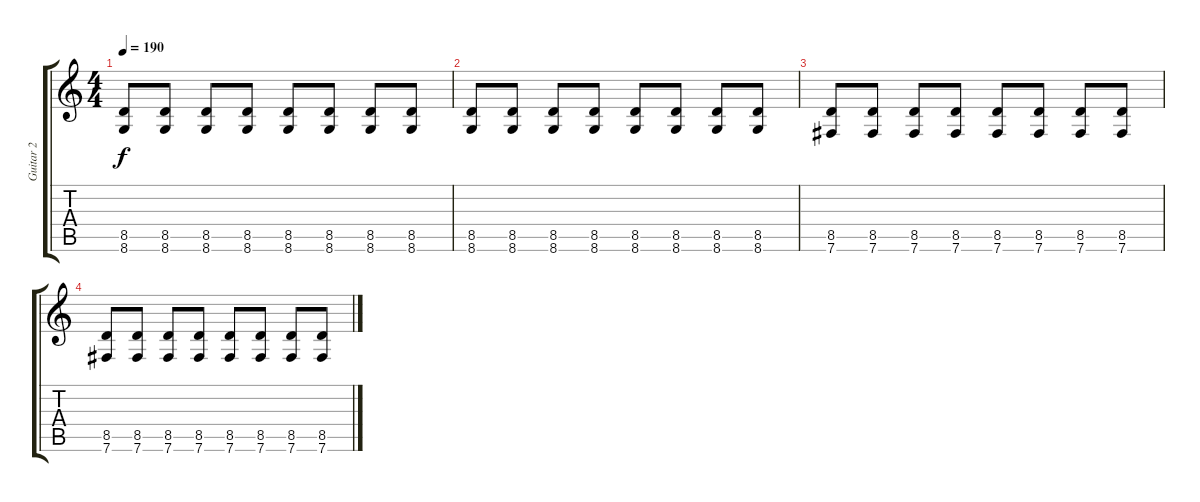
\track ("Guitar 2" "Guitar 2") {instrument distortionguitar}
\staff {score tabs}
\tuning (Db4 Ab3 E3 B2 Gb2 B1) {hide}
\ts (4 4)
\tempo 190
\clef g2
\ks c
(8.5 8.6).8{dy f} (8.5 8.6).8 (8.5 8.6).8 (8.5 8.6).8 (8.5 8.6).8 (8.5 8.6).8 (8.5 8.6).8 (8.5 8.6).8 |
(8.5 8.6).8 (8.5 8.6).8 (8.5 8.6).8 (8.5 8.6).8 (8.5 8.6).8 (8.5 8.6).8 (8.5 8.6).8 (8.5 8.6).8 |
(8.5 7.6).8 (8.5 7.6).8 (8.5 7.6).8 (8.5 7.6).8 (8.5 7.6).8 (8.5 7.6).8 (8.5 7.6).8 (8.5 7.6).8 |
(8.5 7.6).8 (8.5 7.6).8 (8.5 7.6).8 (8.5 7.6).8 (8.5 7.6).8 (8.5 7.6).8 (8.5 7.6).8 (8.5 7.6).8
